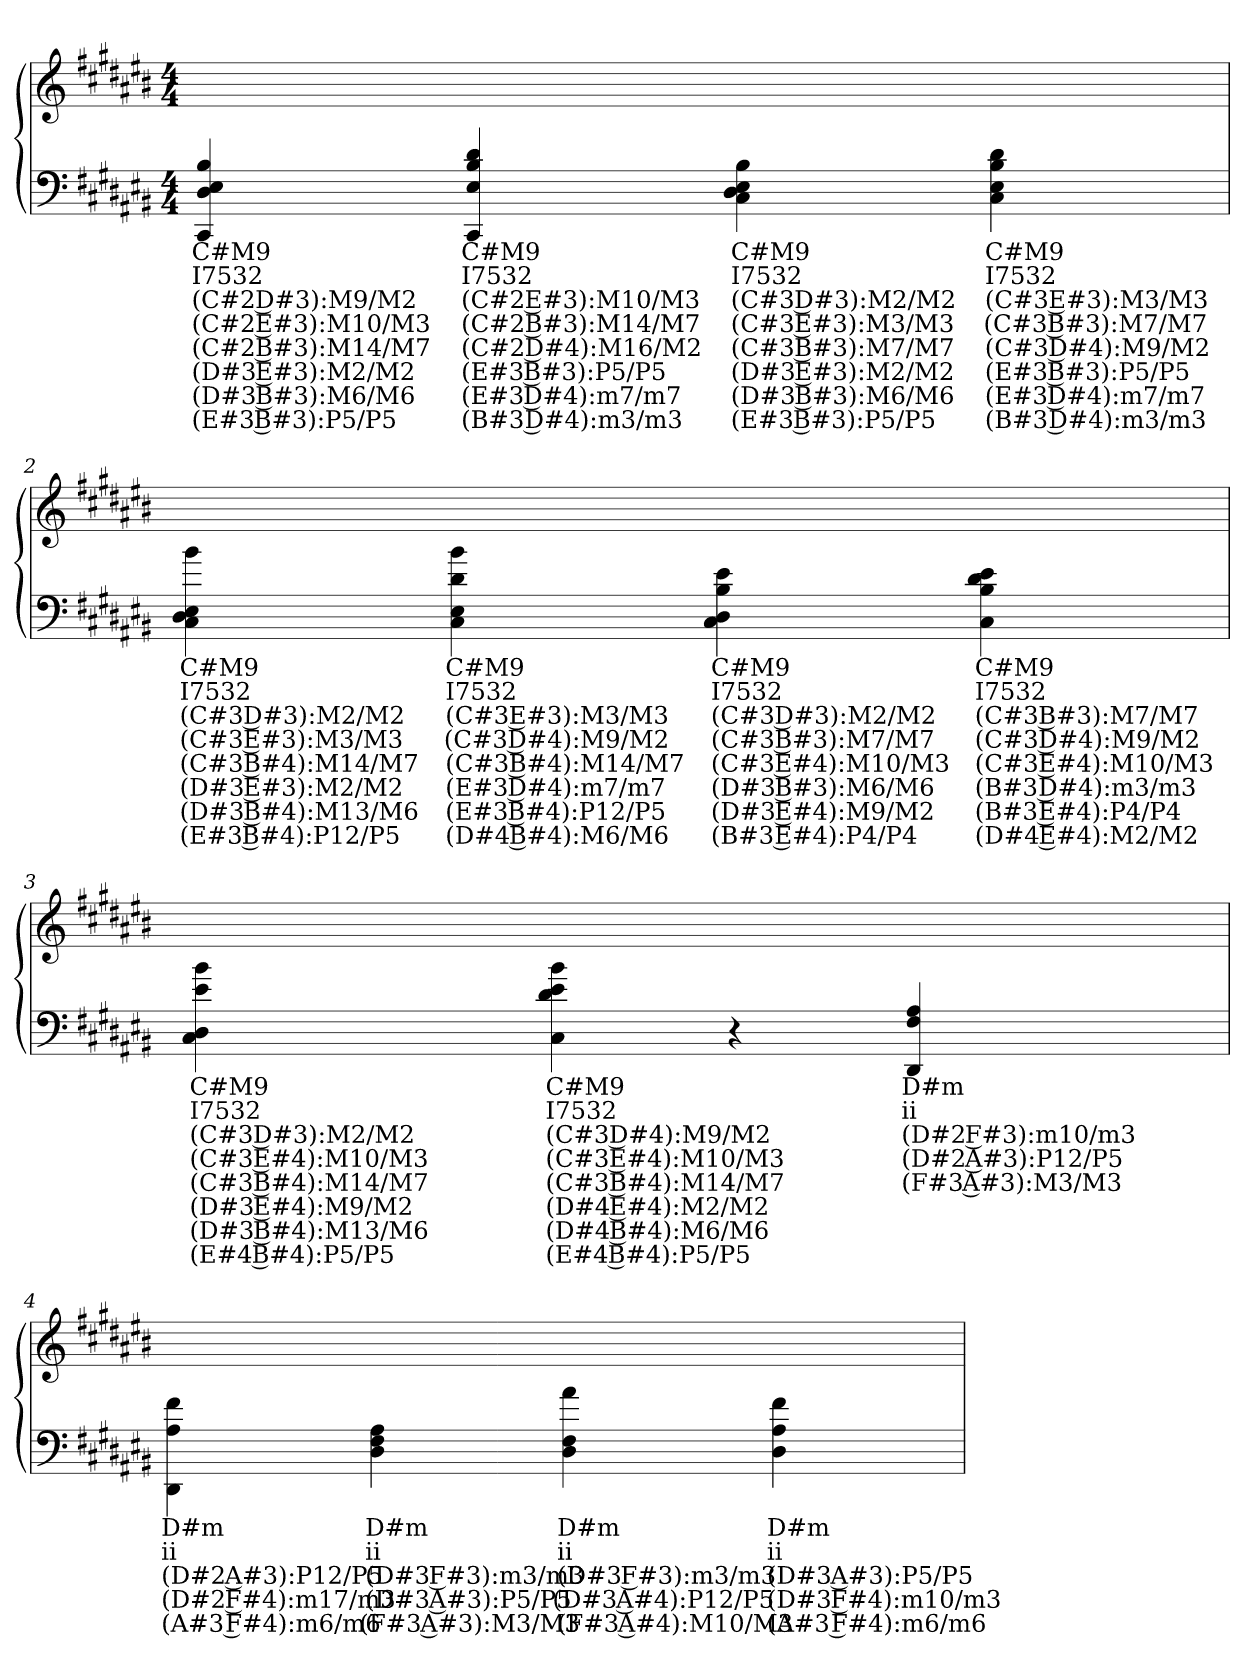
**kern	**text	**text	**text	**text	**text	**text	**text	**text	**kern
*part2	*part2	*part2	*part2	*part2	*part2	*part2	*part2	*part2	*part1
*staff2	*staff2	*staff2	*staff2	*staff2	*staff2	*staff2	*staff2	*staff2	*staff1
*clefF4	*	*	*	*	*	*	*	*	*clefG2
*k[f#c#g#d#a#e#b#]	*	*	*	*	*	*	*	*	*k[f#c#g#d#a#e#b#]
*C#:	*	*	*	*	*	*	*	*	*C#:
*M4/4	*	*	*	*	*	*	*	*	*M4/4
*MM60	*	*	*	*	*	*	*	*	*MM60
=1	=1	=1	=1	=1	=1	=1	=1	=1	=1
4CC# 4D# 4E# 4B#	C#M9	I7532	(C#2 D#3):M9/M2	(C#2 E#3):M10/M3	(C#2 B#3):M14/M7	(D#3 E#3):M2/M2	(D#3 B#3):M6/M6	(E#3 B#3):P5/P5	1ryy
4CC# 4E# 4B# 4d#	C#M9	I7532	(C#2 E#3):M10/M3	(C#2 B#3):M14/M7	(C#2 D#4):M16/M2	(E#3 B#3):P5/P5	(E#3 D#4):m7/m7	(B#3 D#4):m3/m3	.
4C# 4D# 4E# 4B#	C#M9	I7532	(C#3 D#3):M2/M2	(C#3 E#3):M3/M3	(C#3 B#3):M7/M7	(D#3 E#3):M2/M2	(D#3 B#3):M6/M6	(E#3 B#3):P5/P5	.
4C# 4E# 4B# 4d#	C#M9	I7532	(C#3 E#3):M3/M3	(C#3 B#3):M7/M7	(C#3 D#4):M9/M2	(E#3 B#3):P5/P5	(E#3 D#4):m7/m7	(B#3 D#4):m3/m3	.
=2	=2	=2	=2	=2	=2	=2	=2	=2	=2
4C# 4D# 4E# 4b#	C#M9	I7532	(C#3 D#3):M2/M2	(C#3 E#3):M3/M3	(C#3 B#4):M14/M7	(D#3 E#3):M2/M2	(D#3 B#4):M13/M6	(E#3 B#4):P12/P5	1ryy
4C# 4E# 4d# 4b#	C#M9	I7532	(C#3 E#3):M3/M3	(C#3 D#4):M9/M2	(C#3 B#4):M14/M7	(E#3 D#4):m7/m7	(E#3 B#4):P12/P5	(D#4 B#4):M6/M6	.
4C# 4D# 4B# 4e#	C#M9	I7532	(C#3 D#3):M2/M2	(C#3 B#3):M7/M7	(C#3 E#4):M10/M3	(D#3 B#3):M6/M6	(D#3 E#4):M9/M2	(B#3 E#4):P4/P4	.
4C# 4B# 4d# 4e#	C#M9	I7532	(C#3 B#3):M7/M7	(C#3 D#4):M9/M2	(C#3 E#4):M10/M3	(B#3 D#4):m3/m3	(B#3 E#4):P4/P4	(D#4 E#4):M2/M2	.
=3	=3	=3	=3	=3	=3	=3	=3	=3	=3
4C# 4D# 4e# 4b#	C#M9	I7532	(C#3 D#3):M2/M2	(C#3 E#4):M10/M3	(C#3 B#4):M14/M7	(D#3 E#4):M9/M2	(D#3 B#4):M13/M6	(E#4 B#4):P5/P5	1ryy
4C# 4d# 4e# 4b#	C#M9	I7532	(C#3 D#4):M9/M2	(C#3 E#4):M10/M3	(C#3 B#4):M14/M7	(D#4 E#4):M2/M2	(D#4 B#4):M6/M6	(E#4 B#4):P5/P5	.
4r	.	.	.	.	.	.	.	.	.
4DD# 4F# 4A#	D#m	ii	(D#2 F#3):m10/m3	(D#2 A#3):P12/P5	(F#3 A#3):M3/M3	.	.	.	.
=4	=4	=4	=4	=4	=4	=4	=4	=4	=4
4DD# 4A# 4f#	D#m	ii	(D#2 A#3):P12/P5	(D#2 F#4):m17/m3	(A#3 F#4):m6/m6	.	.	.	1ryy
4D# 4F# 4A#	D#m	ii	(D#3 F#3):m3/m3	(D#3 A#3):P5/P5	(F#3 A#3):M3/M3	.	.	.	.
4D# 4F# 4a#	D#m	ii	(D#3 F#3):m3/m3	(D#3 A#4):P12/P5	(F#3 A#4):M10/M3	.	.	.	.
4D# 4A# 4f#	D#m	ii	(D#3 A#3):P5/P5	(D#3 F#4):m10/m3	(A#3 F#4):m6/m6	.	.	.	.
=	=	=	=	=	=	=	=	=	=
*-	*-	*-	*-	*-	*-	*-	*-	*-	*-
